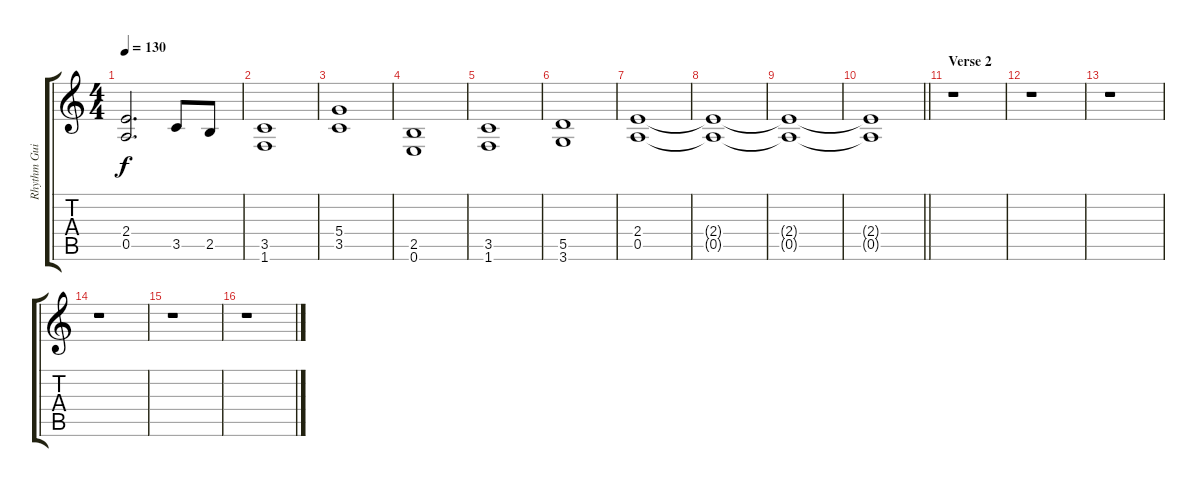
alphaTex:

\track ("Rhythm Guitar 2: Tapani Kangas" "Rhythm Gui") {instrument acousticguitarnylon}
\staff {score tabs}
\tuning (E4 B3 G3 D3 A2 E2) {hide}
\ts (4 4)
\tempo 130
\clef g2
\ks aminor
(2.4 0.5).2{d dy f} 3.5.8 2.5.8 |
(3.5 1.6).1 |
(5.4 3.5).1 |
(2.5 0.6).1 |
(3.5 1.6).1 |
(5.5 3.6).1 |
(2.4 0.5).1 |
(2.4{t} 0.5{t}).1 |
(2.4{t} 0.5{t}).1 |
\barLineRight lightlight
(2.4{t} 0.5{t}).1 |
\section ("" "Verse 2")
r.1 |
r.1 |
r.1 |
r.1 |
r.1 |
r.1
